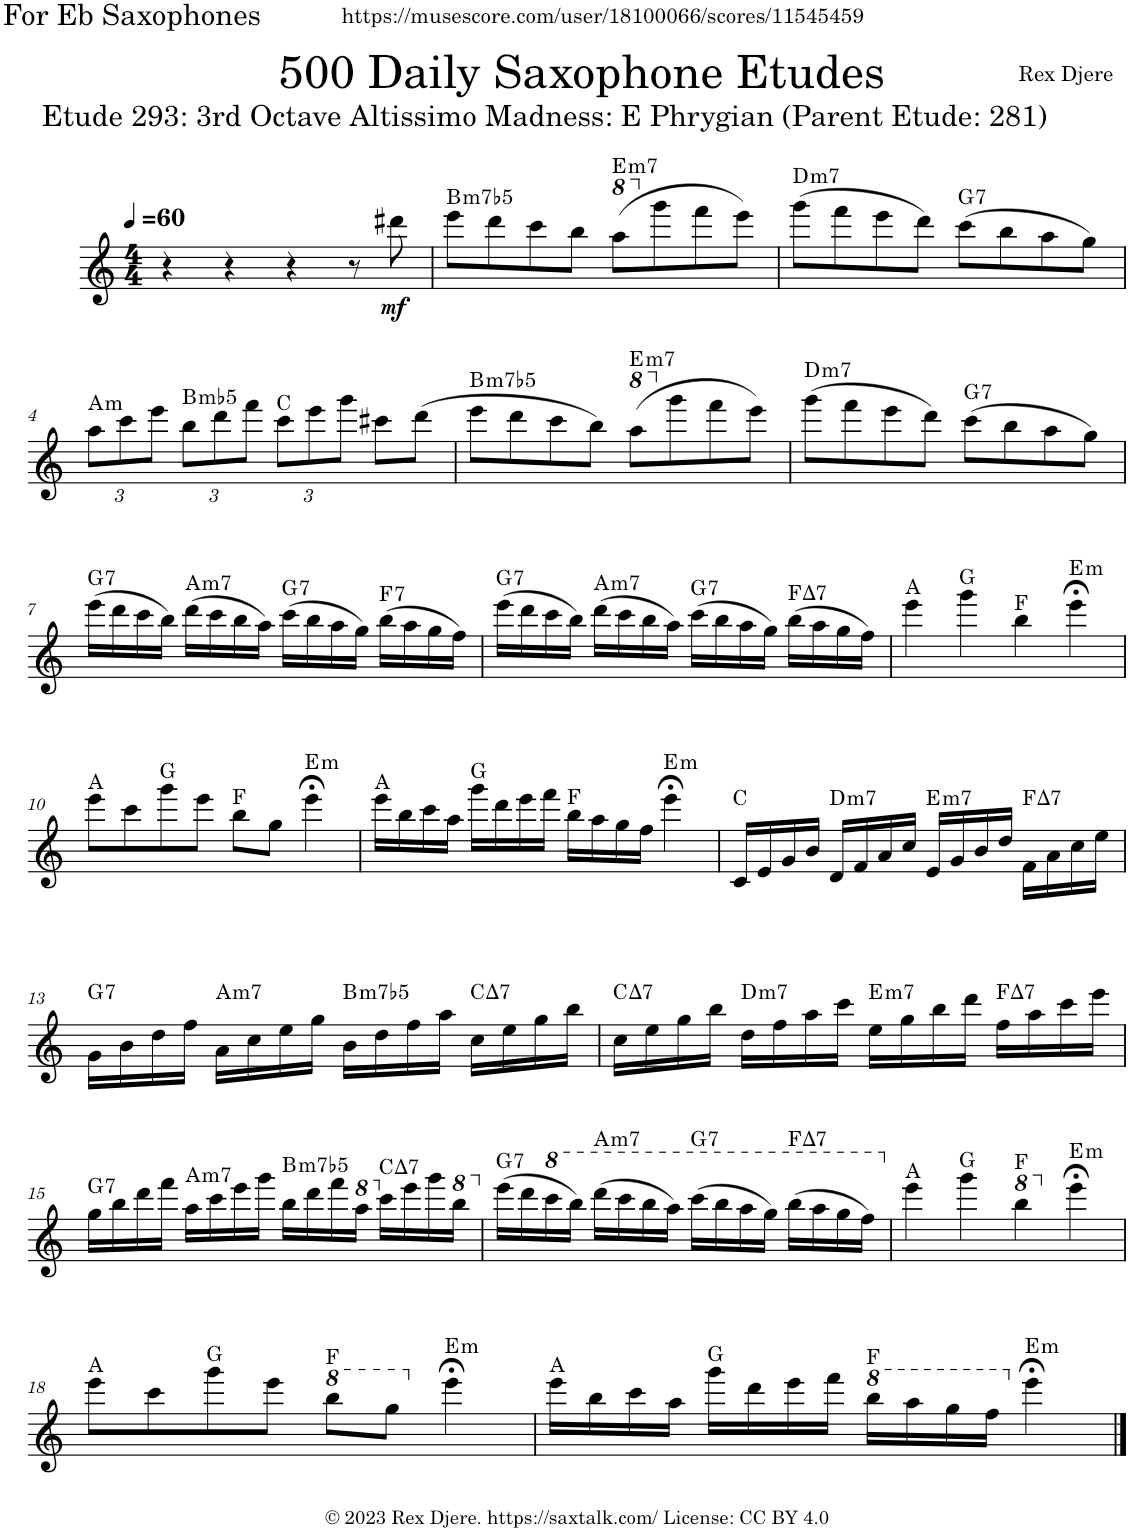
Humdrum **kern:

**kern	**dynam	**harte
*part1	*part1	*part1
*staff1	*staff1	*
*I"Alto Saxophone	*	*
*I'A. Sax.	*	*
*clefG2	*	*
*Trd5c9	*	*
*k[]	*	*
*M4/4	*	*
*MM60	*	*
=1	=1	=1
4r	.	.
4r	.	.
4r	.	.
8r	.	.
!	!LO:DY:b	!
8ddd#X\	mf	.
=2	=2	=2
!	!	!LO:H:kt=m7b5
8eee\L	.	B:hdim7
8ddd\	.	.
8ccc\	.	.
8bb\J	.	.
*8va	*	*
!	!	!LO:H:kt=m7
(8aaa\L	.	E:min7
*X8va	*	*
8ggg\	.	.
8fff\	.	.
8eee\J)	.	.
=3	=3	=3
!	!	!LO:H:kt=m7
(8ggg\L	.	D:min7
8fff\	.	.
8eee\	.	.
8ddd\J)	.	.
!	!	!LO:H:kt=7
(8ccc\L	.	G:7
8bb\	.	.
8aa\	.	.
8gg\J)	.	.
!!LO:LB:g=z
=4	=4	=4
*Xbrackettup	*	*
!	!	!LO:H:kt=m
12aa\L	.	A:min
12ccc\	.	.
12eee\J	.	.
!	!	!LO:H:kt=m
12bb\L	.	B:(b3,b5)
12ddd\	.	.
12fff\J	.	.
12ccc\L	.	C:maj
12eee\	.	.
12ggg\J	.	.
8ccc#X\L	.	.
(8ddd\J	.	.
=5	=5	=5
!	!	!LO:H:kt=m7b5
8eee\L	.	B:hdim7
8ddd\	.	.
8ccc\	.	.
8bb\J)	.	.
*8va	*	*
!	!	!LO:H:kt=m7
(8aaa\L	.	E:min7
*X8va	*	*
8ggg\	.	.
8fff\	.	.
8eee\J)	.	.
=6	=6	=6
!	!	!LO:H:kt=m7
(8ggg\L	.	D:min7
8fff\	.	.
8eee\	.	.
8ddd\J)	.	.
!	!	!LO:H:kt=7
(8ccc\L	.	G:7
8bb\	.	.
8aa\	.	.
8gg\J)	.	.
!!LO:LB:g=z
=7	=7	=7
!	!	!LO:H:kt=7
(16eee\LL	.	G:7
16ddd\	.	.
16ccc\	.	.
16bb\JJ)	.	.
!	!	!LO:H:kt=m7
(16ddd\LL	.	A:min7
16ccc\	.	.
16bb\	.	.
16aa\JJ)	.	.
!	!	!LO:H:kt=7
(16ccc\LL	.	G:7
16bb\	.	.
16aa\	.	.
16gg\JJ)	.	.
!	!	!LO:H:kt=7
(16bb\LL	.	F:7
16aa\	.	.
16gg\	.	.
16ff\JJ)	.	.
=8	=8	=8
!	!	!LO:H:kt=7
(16eee\LL	.	G:7
16ddd\	.	.
16ccc\	.	.
16bb\JJ)	.	.
!	!	!LO:H:kt=m7
(16ddd\LL	.	A:min7
16ccc\	.	.
16bb\	.	.
16aa\JJ)	.	.
!	!	!LO:H:kt=7
(16ccc\LL	.	G:7
16bb\	.	.
16aa\	.	.
16gg\JJ)	.	.
!	!	!LO:H:kt=7
(16bb\LL	.	F:maj7
16aa\	.	.
16gg\	.	.
16ff\JJ)	.	.
=9	=9	=9
4eee\	.	A:maj
4ggg\	.	G:maj
4bb\	.	F:maj
!	!	!LO:H:kt=m
4eee;<\	.	E:min
!!LO:LB:g=z
=10	=10	=10
8eee\L	.	A:maj
8ccc\	.	.
8ggg\	.	G:maj
8eee\J	.	.
8bb\L	.	F:maj
8gg\J	.	.
!	!	!LO:H:kt=m
4eee;<\	.	E:min
=11	=11	=11
16eee\LL	.	A:maj
16bb\	.	.
16ccc\	.	.
16aa\JJ	.	.
16ggg\LL	.	G:maj
16ddd\	.	.
16eee\	.	.
16fff\JJ	.	.
16bb\LL	.	F:maj
16aa\	.	.
16gg\	.	.
16ff\JJ	.	.
!	!	!LO:H:kt=m
4eee;<\	.	E:min
=12	=12	=12
16c/LL	.	C:maj
16e/	.	.
16g/	.	.
16b/JJ	.	.
!	!	!LO:H:kt=m7
16d/LL	.	D:min7
16f/	.	.
16a/	.	.
16cc/JJ	.	.
!	!	!LO:H:kt=m7
16e/LL	.	E:min7
16g/	.	.
16b/	.	.
16dd/JJ	.	.
!	!	!LO:H:kt=7
16f\LL	.	F:maj7
16a\	.	.
16cc\	.	.
16ee\JJ	.	.
!!LO:LB:g=z
=13	=13	=13
!	!	!LO:H:kt=7
16g\LL	.	G:7
16b\	.	.
16dd\	.	.
16ff\JJ	.	.
!	!	!LO:H:kt=m7
16a\LL	.	A:min7
16cc\	.	.
16ee\	.	.
16gg\JJ	.	.
!	!	!LO:H:kt=m7b5
16b\LL	.	B:hdim7
16dd\	.	.
16ff\	.	.
16aa\JJ	.	.
!	!	!LO:H:kt=7
16cc\LL	.	C:maj7
16ee\	.	.
16gg\	.	.
16bb\JJ	.	.
=14	=14	=14
!	!	!LO:H:kt=7
16cc\LL	.	C:maj7
16ee\	.	.
16gg\	.	.
16bb\JJ	.	.
!	!	!LO:H:kt=m7
16dd\LL	.	D:min7
16ff\	.	.
16aa\	.	.
16ccc\JJ	.	.
!	!	!LO:H:kt=m7
16ee\LL	.	E:min7
16gg\	.	.
16bb\	.	.
16ddd\JJ	.	.
!	!	!LO:H:kt=7
16ff\LL	.	F:maj7
16aa\	.	.
16ccc\	.	.
16eee\JJ	.	.
!!LO:LB:g=z
=15	=15	=15
!	!	!LO:H:kt=7
16gg\LL	.	G:7
16bb\	.	.
16ddd\	.	.
16fff\JJ	.	.
!	!	!LO:H:kt=m7
16aa\LL	.	A:min7
16ccc\	.	.
16eee\	.	.
16ggg\JJ	.	.
!	!	!LO:H:kt=m7b5
16bb\LL	.	B:hdim7
16ddd\	.	.
16fff\	.	.
*8va	*	*
16aaa\JJ	.	.
*X8va	*	*
!	!	!LO:H:kt=7
16ccc\LL	.	C:maj7
16eee\	.	.
16ggg\	.	.
*8va	*	*
16bbb\JJ	.	.
=16	=16	=16
*X8va	*	*
!	!	!LO:H:kt=7
(16eee\LL	.	G:7
16ddd\	.	.
*8va	*	*
16cccc\	.	.
16bbb\JJ)	.	.
!	!	!LO:H:kt=m7
(16dddd\LL	.	A:min7
16cccc\	.	.
16bbb\	.	.
16aaa\JJ)	.	.
!	!	!LO:H:kt=7
(16cccc\LL	.	G:7
16bbb\	.	.
16aaa\	.	.
16ggg\JJ)	.	.
!	!	!LO:H:kt=7
(16bbb\LL	.	F:maj7
16aaa\	.	.
16ggg\	.	.
16fff\JJ)	.	.
=17	=17	=17
*X8va	*	*
4eee\	.	A:maj
4ggg\	.	G:maj
*8va	*	*
4bbb\	.	F:maj
*X8va	*	*
!	!	!LO:H:kt=m
4eee;<\	.	E:min
!!LO:LB:g=z
=18	=18	=18
8eee\L	.	A:maj
8ccc\	.	.
8ggg\	.	G:maj
8eee\J	.	.
*8va	*	*
8bbb\L	.	F:maj
8ggg\J	.	.
*X8va	*	*
!	!	!LO:H:kt=m
4eee;<\	.	E:min
=19	=19	=19
16eee\LL	.	A:maj
16bb\	.	.
16ccc\	.	.
16aa\JJ	.	.
16ggg\LL	.	G:maj
16ddd\	.	.
16eee\	.	.
16fff\JJ	.	.
*8va	*	*
16bbb\LL	.	F:maj
16aaa\	.	.
16ggg\	.	.
16fff\JJ	.	.
*X8va	*	*
!	!	!LO:H:kt=m
4eee;<\	.	E:min
==	==	==
*-	*-	*-
